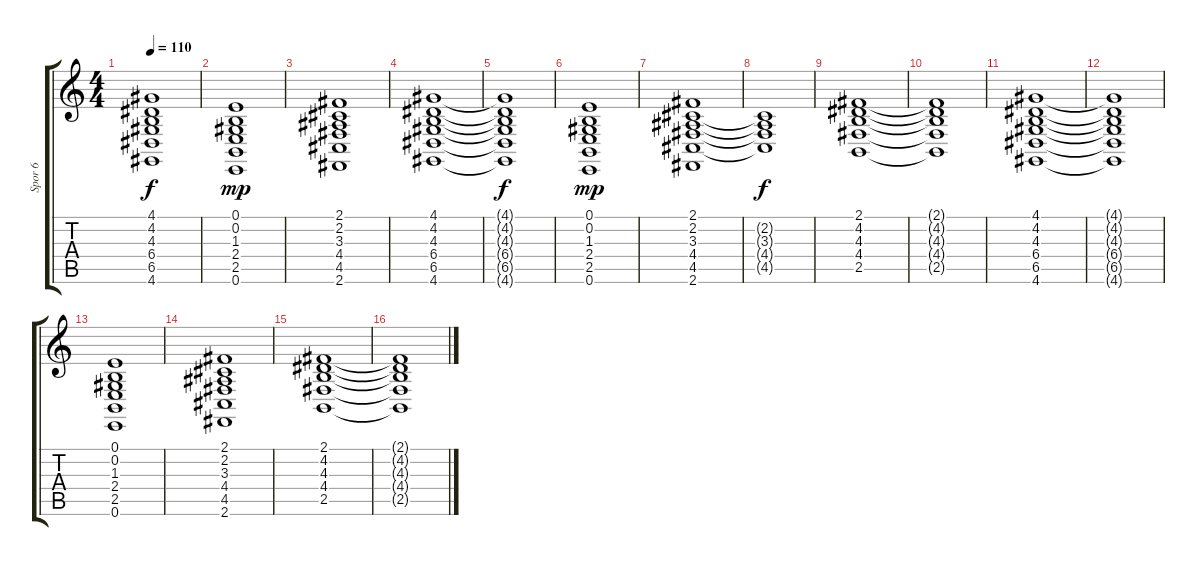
\track ("Spor 6" "Spor 6") {instrument synthstrings1}
\staff {score tabs}
\tuning (E4 B3 G3 D3 A2 E2) {hide}
\ts (4 4)
\tempo 110
\clef g2
\ks c
(4.1{t} 4.2{t} 4.3{t} 6.4{t} 6.5{t} 4.6{t}).1{dy f} |
(0.1 0.2 1.3 2.4 2.5 0.6).1{dy mp} |
(2.1 2.2 3.3 4.4 4.5 2.6).1 |
(4.1 4.2 4.3 6.4 6.5 4.6).1 |
(4.1{t} 4.2{t} 4.3{t} 6.4{t} 6.5{t} 4.6{t}).1{dy f} |
(0.1 0.2 1.3 2.4 2.5 0.6).1{dy mp} |
(2.1 2.2 3.3 4.4 4.5 2.6).1 |
(2.2{t} 3.3{t} 4.4{t} 4.5{t}).1{dy f} |
(2.1 4.2 4.3 4.4 2.5).1 |
(2.1{t} 4.2{t} 4.3{t} 4.4{t} 2.5{t}).1 |
(4.1 4.2 4.3 6.4 6.5 4.6).1 |
(4.1{t} 4.2{t} 4.3{t} 6.4{t} 6.5{t} 4.6{t}).1 |
(0.1 0.2 1.3 2.4 2.5 0.6).1 |
(2.1 2.2 3.3 4.4 4.5 2.6).1 |
(2.1 4.2 4.3 4.4 2.5).1 |
(2.1{t} 4.2{t} 4.3{t} 4.4{t} 2.5{t}).1
